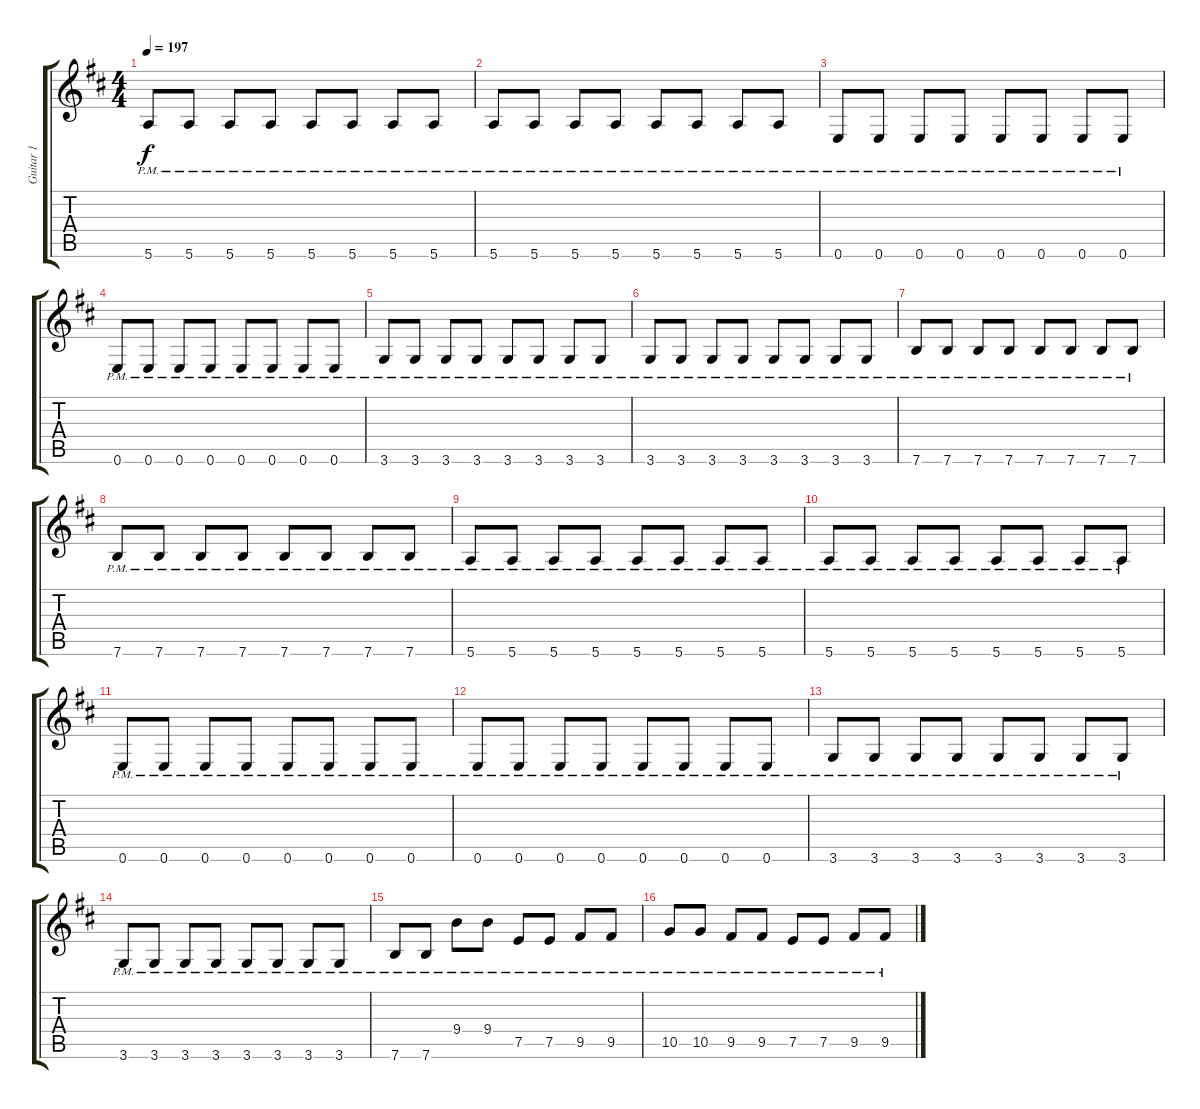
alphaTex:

\track ("Guitar 1" "Guitar 1") {instrument distortionguitar}
\staff {score tabs}
\tuning (E4 B3 G3 D3 A2 E2) {hide}
\ts (4 4)
\tempo 197
\clef g2
\ks d
5.6{pm}.8{dy f} 5.6{pm}.8 5.6{pm}.8 5.6{pm}.8 5.6{pm}.8 5.6{pm}.8 5.6{pm}.8 5.6{pm}.8 |
5.6{pm}.8 5.6{pm}.8 5.6{pm}.8 5.6{pm}.8 5.6{pm}.8 5.6{pm}.8 5.6{pm}.8 5.6{pm}.8 |
0.6{pm}.8 0.6{pm}.8 0.6{pm}.8 0.6{pm}.8 0.6{pm}.8 0.6{pm}.8 0.6{pm}.8 0.6{pm}.8 |
0.6{pm}.8 0.6{pm}.8 0.6{pm}.8 0.6{pm}.8 0.6{pm}.8 0.6{pm}.8 0.6{pm}.8 0.6{pm}.8 |
3.6{pm}.8 3.6{pm}.8 3.6{pm}.8 3.6{pm}.8 3.6{pm}.8 3.6{pm}.8 3.6{pm}.8 3.6{pm}.8 |
3.6{pm}.8 3.6{pm}.8 3.6{pm}.8 3.6{pm}.8 3.6{pm}.8 3.6{pm}.8 3.6{pm}.8 3.6{pm}.8 |
7.6{pm}.8 7.6{pm}.8 7.6{pm}.8 7.6{pm}.8 7.6{pm}.8 7.6{pm}.8 7.6{pm}.8 7.6{pm}.8 |
7.6{pm}.8 7.6{pm}.8 7.6{pm}.8 7.6{pm}.8 7.6{pm}.8 7.6{pm}.8 7.6{pm}.8 7.6{pm}.8 |
5.6{pm}.8 5.6{pm}.8 5.6{pm}.8 5.6{pm}.8 5.6{pm}.8 5.6{pm}.8 5.6{pm}.8 5.6{pm}.8 |
5.6{pm}.8 5.6{pm}.8 5.6{pm}.8 5.6{pm}.8 5.6{pm}.8 5.6{pm}.8 5.6{pm}.8 5.6{pm}.8 |
0.6{pm}.8 0.6{pm}.8 0.6{pm}.8 0.6{pm}.8 0.6{pm}.8 0.6{pm}.8 0.6{pm}.8 0.6{pm}.8 |
0.6{pm}.8 0.6{pm}.8 0.6{pm}.8 0.6{pm}.8 0.6{pm}.8 0.6{pm}.8 0.6{pm}.8 0.6{pm}.8 |
3.6{pm}.8 3.6{pm}.8 3.6{pm}.8 3.6{pm}.8 3.6{pm}.8 3.6{pm}.8 3.6{pm}.8 3.6{pm}.8 |
3.6{pm}.8 3.6{pm}.8 3.6{pm}.8 3.6{pm}.8 3.6{pm}.8 3.6{pm}.8 3.6{pm}.8 3.6{pm}.8 |
7.6{pm}.8 7.6{pm}.8 9.4{pm}.8 9.4{pm}.8 7.5{pm}.8 7.5{pm}.8 9.5{pm}.8 9.5{pm}.8 |
10.5{pm}.8 10.5{pm}.8 9.5{pm}.8 9.5{pm}.8 7.5{pm}.8 7.5{pm}.8 9.5{pm}.8 9.5{pm}.8
